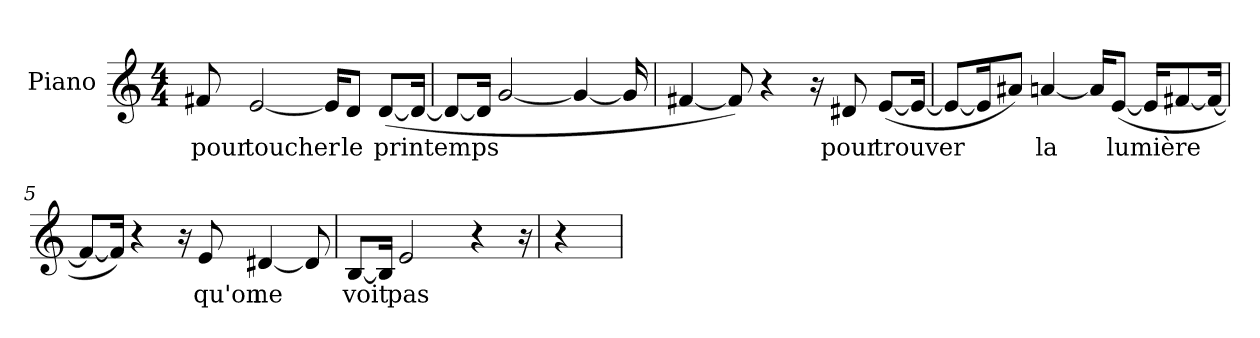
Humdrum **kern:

**kern	**text
*part1	*part1
*staff1	*staff1
*I"Piano	*
*I'Pno	*
*clefG2	*
*k[]	*
*C:	*
*M4/4	*
*MM120	*
=1	=1
8f#	pour
[2e	toucher
16e/KL]	.
8d/J	le
([8d/L	printеmps
16d/Jk_	.
=2	=2
8d/L_	.
16d/Jk]	.
[2g	.
4g_	.
16g]	.
=3	=3
[4f#	.
8f#])	.
4r	.
16r	.
8d#	pour
([8e/L	trouver
16e/Jk_	.
=4	=4
8e/L_	.
16e/K]	.
8a#/J)	.
[4a	la
16a/KL]	.
([8e/J	lumière
16e/KL]	.
[8f#/	.
16f#/Jk_	.
=5	=5
8f#/L_	.
16f#/Jk])	.
4r	.
16r	.
8e	qu'on
[4d#	ne
8d#]	.
=6	=6
[8B/L	voit
16B/Jk]	.
2e	pas
4r	.
16r	.
=7	=7
4r	.
=	=
*-	*-
